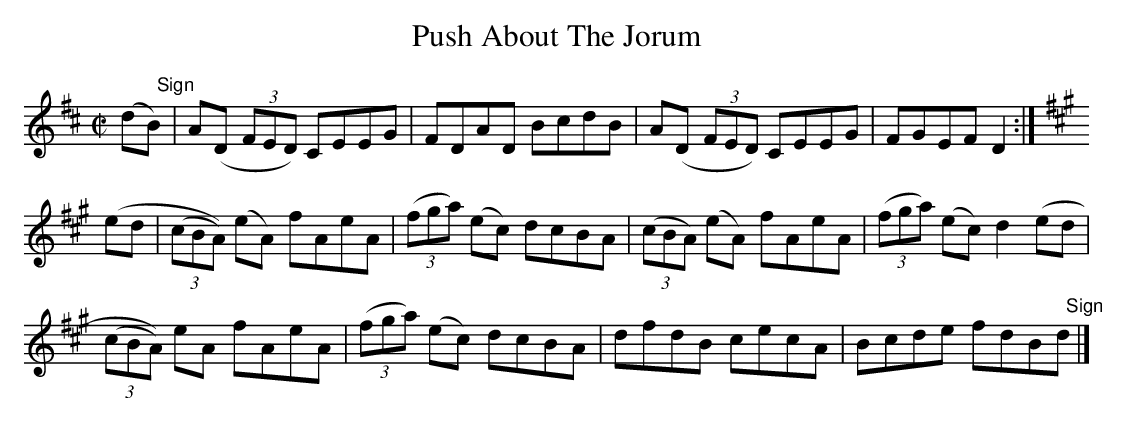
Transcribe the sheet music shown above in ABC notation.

X:1
T: Push About The Jorum
M: C|
L: 1/8
K: D
(d"   Sign"B) | A(D (3FED) CEEG | FDAD BcdB | A(D (3FED) CEEG | FGEF D2 :|
K: A
(ed| (3(cBA)) (eA) fAeA|((3fga) (ec) dcBA|((3cBA) (eA) fAeA|((3fga) (ec) d2 (ed|
     (3(cBA))  eA  fAeA|((3fga) (ec) dcBA|dfdB        cecA|Bcde fdB"   Sign"d |]
